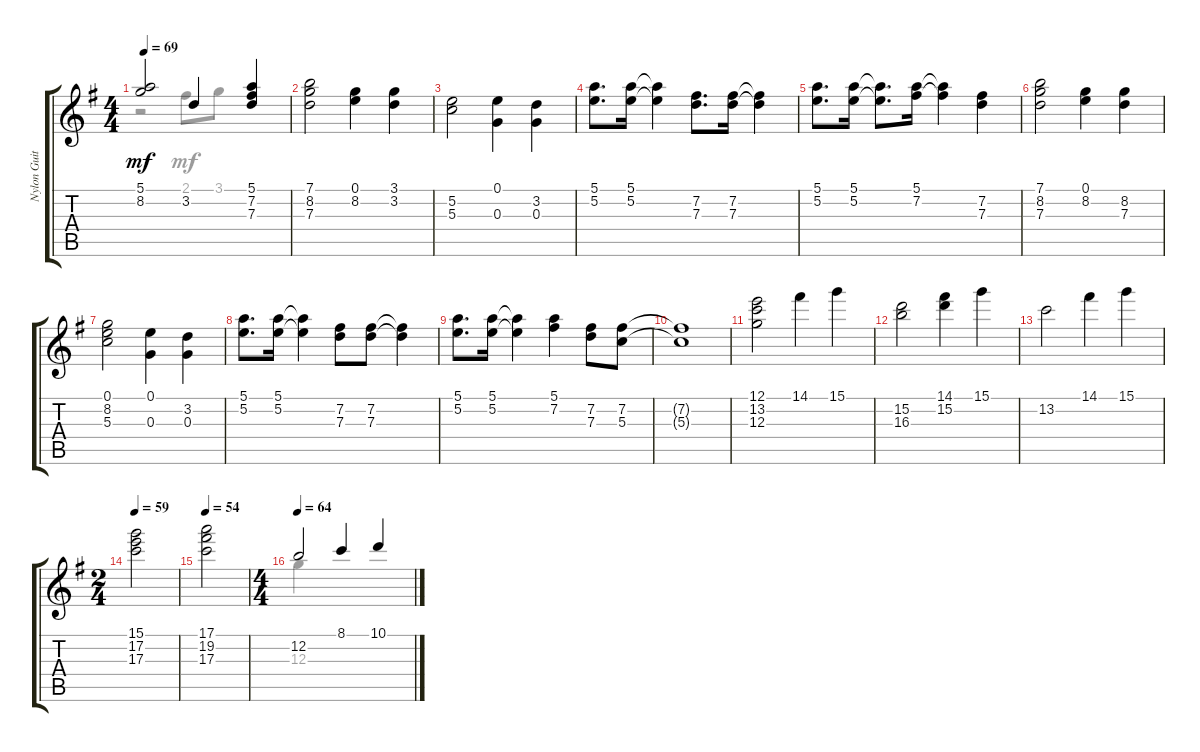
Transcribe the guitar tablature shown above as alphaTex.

\track ("Nylon Guitar" "Nylon Guit") {instrument acousticguitarnylon}
\staff {score tabs}
\tuning (E4 B3 G3 D3 A2 E2) {hide}
\voice
\ts (4 4)
\tempo 69
\clef g2
\ks eminor
(5.1 8.2).2{dy mf} 3.2.4 (5.1 7.2 7.3).4 |
(7.1 8.2 7.3).2 (0.1 8.2).4 (3.1 3.2).4 |
(5.2 5.3).2 (0.1 0.3).4 (3.2 0.3).4 |
(5.1 5.2).8{d} (5.1 5.2).16 (5.1{t} 5.2{t}).4 (7.2 7.3).8{d} (7.2 7.3).16 (7.2{t} 7.3{t}).4 |
(5.1 5.2).8{d} (5.1 5.2).16 (5.1{t} 5.2{t}).8{d} (5.1 7.2).16 (5.1{t} 7.2{t}).4 (7.2 7.3).4 |
(7.1 8.2 7.3).2 (0.1 8.2).4 (8.2 7.3).4 |
(0.1 8.2 5.3).2 (0.1 0.3).4 (3.2 0.3).4 |
(5.1 5.2).8{d} (5.1 5.2).16 (5.1{t} 5.2{t}).4 (7.2 7.3).8 (7.2 7.3).8 (7.2{t} 7.3{t}).4 |
(5.1 5.2).8{d} (5.1 5.2).16 (5.1{t} 5.2{t}).4 (5.1 7.2).4 (7.2 7.3).8 (7.2 5.3).8 |
(7.2{t} 5.3{t}).1 |
(12.1 13.2 12.3).2 14.1.4 15.1.4 |
(15.2 16.3).2 (14.1 15.2).4 15.1.4 |
13.2.2 14.1.4 15.1.4 |
\ts (2 4)
\tempo 59
(15.1 17.2 17.3).2 |
\tempo 54
(17.1 19.2 17.3).2 |
\ts (4 4)
\tempo 64
12.2.2 8.1.4 10.1.4
\voice
\clef g2
\ottava regular
\simile none
\ks eminor
r.2{dy mf} 2.1.8 3.1.8 |
|
|
|
|
|
|
|
|
|
|
|
|
|
|
12.3.4
